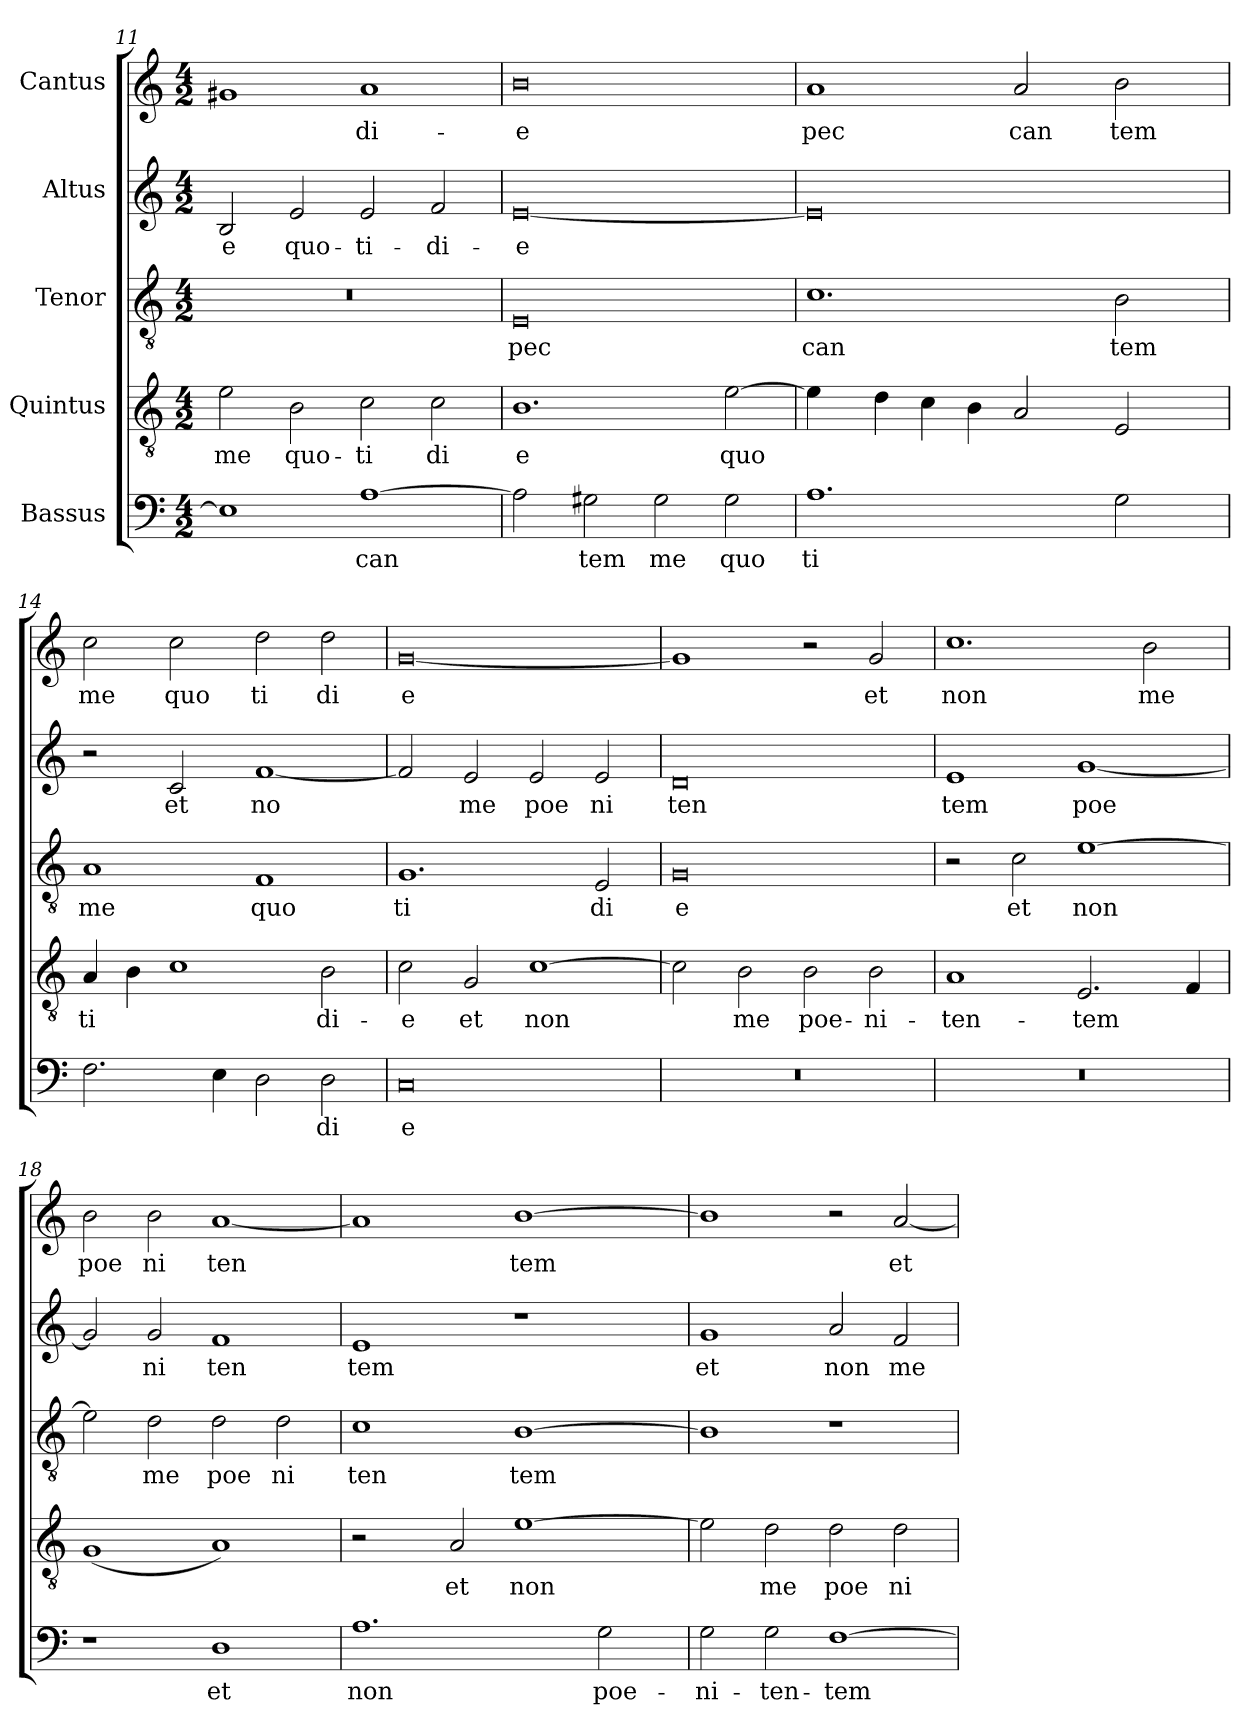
**kern	**text	**kern	**text	**kern	**text	**kern	**text	**kern	**text
*part5	*part5	*part4	*part4	*part3	*part3	*part2	*part2	*part1	*part1
*staff5	*staff5	*staff4	*staff4	*staff3	*staff3	*staff2	*staff2	*staff1	*staff1
*I"Bassus	*	*I"Quintus	*	*I"Tenor	*	*I"Altus	*	*I"Cantus	*
*clefF4	*	*clefGv2	*	*clefGv2	*	*clefG2	*	*clefG2	*
*M4/2	*	*M4/2	*	*M4/2	*	*M4/2	*	*M4/2	*
=11	=11	=11	=11	=11	=11	=11	=11	=11	=11
!	!	!	!LO:LY:b:cj	!	!	!	!LO:LY:b:cj	!	!
1E]	.	2e\	me	0r	.	2B/	-e	1g#X	.
!	!	!	!LO:LY:b:cj	!	!	!	!LO:LY:b:cj	!	!
.	.	2B\	quo-	.	.	2e/	quo-	.	.
!	!LO:LY:b:cj	!	!LO:LY:b:cj	!	!	!	!LO:LY:b:cj	!	!LO:LY:b:cj
[>1A	can	2c\	-ti	.	.	2e/	-ti-	1a	di-
!	!	!	!LO:LY:b:cj	!	!	!	!LO:LY:b:cj	!	!
.	.	2c\	di	.	.	2f/	-di-	.	.
=12	=12	=12	=12	=12	=12	=12	=12	=12	=12
!	!	!	!LO:LY:b:cj	!	!LO:LY:b:cj	!	!LO:LY:b:rj	!	!LO:LY:b:cj
2A\]	.	1.B	e	0E	pec	[>0e	-e	0b	-e
!	!LO:LY:b:cj	!	!	!	!	!	!	!	!
2G#X\	tem	.	.	.	.	.	.	.	.
!	!LO:LY:b:cj	!	!	!	!	!	!	!	!
2G#\	me	.	.	.	.	.	.	.	.
!	!LO:LY:b:cj	!	!LO:LY:b	!	!	!	!	!	!
2G#\	quo	[>2e\	quo	.	.	.	.	.	.
!!LO:LB:g=z
=13	=13	=13	=13	=13	=13	=13	=13	=13	=13
!	!LO:LY:b:cj	!	!	!	!LO:LY:b:cj	!	!	!	!LO:LY:b:cj
*^	*	*	*	*	*	*^	*	*	*
1.A	32ryy	ti	4e\]	.	1.c	can	0e]	8.ryy	.	1a	pec
.	1ryy	.	.	.	.	.	.	.	.	.	.
.	.	.	.	.	.	.	.	1ryy	.	.	.
.	.	.	4d\	.	.	.	.	.	.	.	.
.	.	.	4c\	.	.	.	.	.	.	.	.
.	.	.	4B\	.	.	.	.	.	.	.	.
!	!	!	!	!	!	!	!	!	!	!	!LO:LY:b:cj
.	.	.	2A/	.	.	.	.	.	.	2a/	can
.	2ryy	.	.	.	.	.	.	.	.	.	.
.	.	.	.	.	.	.	.	2ryy	.	.	.
!	!	!	!	!	!	!LO:LY:b:cj	!	!	!	!	!LO:LY:b:cj
2G\	.	.	2E/	.	2B\	tem	.	.	.	2b\	tem
.	4...ryy	.	.	.	.	.	.	.	.	.	.
.	.	.	.	.	.	.	.	4ryy	.	.	.
.	.	.	.	.	.	.	.	16ryy	.	.	.
=14	=14	=14	=14	=14	=14	=14	=14	=14	=14	=14	=14
!	!	!	!	!LO:LY:b:cj	!	!LO:LY:b:cj	!	!	!	!	!LO:LY:b:cj
*v	*v	*	*	*	*	*	*v	*v	*	*	*
2.F\	.	4A/	ti	1A	me	2r	.	2cc\	me
.	.	4B\	.	.	.	.	.	.	.
!	!	!	!	!	!	!	!LO:LY:b:cj	!	!LO:LY:b:cj
.	.	1c	.	.	.	2c/	et	2cc\	quo
4E\	.	.	.	.	.	.	.	.	.
!	!	!	!	!	!LO:LY:b:cj	!	!LO:LY:b:cj	!	!LO:LY:b:cj
2D\	.	.	.	1F	quo	[<1f	no	2dd\	ti
!	!LO:LY:b:cj	!	!LO:LY:b:cj	!	!	!	!	!	!LO:LY:b:cj
2D\	di	2B\	di-	.	.	.	.	2dd\	di
=15	=15	=15	=15	=15	=15	=15	=15	=15	=15
!	!LO:LY:b:cj	!	!LO:LY:b:cj	!	!LO:LY:b:cj	!	!	!	!LO:LY:b:rj
0C	e	2c\	-e	1.G	ti	2f/]	.	[<0g	e
!	!	!	!LO:LY:b:cj	!	!	!	!LO:LY:b:cj	!	!
.	.	2G/	et	.	.	2e/	me	.	.
!	!	!	!LO:LY:b:cj	!	!	!	!LO:LY:b:cj	!	!
.	.	[>1c	non	.	.	2e/	poe	.	.
!	!	!	!	!	!LO:LY:b:cj	!	!LO:LY:b:cj	!	!
.	.	.	.	2E/	di	2e/	ni	.	.
=16	=16	=16	=16	=16	=16	=16	=16	=16	=16
!	!	!	!	!	!LO:LY:b:cj	!	!LO:LY:b:cj	!	!
0r	.	2c\]	.	0G	e	0d	ten	1g]	.
!	!	!	!LO:LY:b:cj	!	!	!	!	!	!
.	.	2B\	me	.	.	.	.	.	.
!	!	!	!LO:LY:b:cj	!	!	!	!	!	!
.	.	2B\	poe-	.	.	.	.	2r	.
!	!	!	!LO:LY:b:cj	!	!	!	!	!	!LO:LY:b:cj
.	.	2B\	-ni-	.	.	.	.	2g/	et
=17	=17	=17	=17	=17	=17	=17	=17	=17	=17
!	!	!	!LO:LY:b:cj	!	!	!	!LO:LY:b:cj	!	!LO:LY:b:cj
0r	.	1A	-ten-	2r	.	1e	tem	1.cc	non
!	!	!	!	!	!LO:LY:b:cj	!	!	!	!
.	.	.	.	2c\	et	.	.	.	.
!	!	!	!LO:LY:b	!	!LO:LY:b:cj	!	!LO:LY:b:cj	!	!
.	.	2.E/	-tem	[>1e	non	[<1g	poe	.	.
!	!	!	!	!	!	!	!	!	!LO:LY:b:cj
.	.	.	.	.	.	.	.	2b\	me
.	.	4F/	.	.	.	.	.	.	.
=18	=18	=18	=18	=18	=18	=18	=18	=18	=18
!	!	!	!	!	!	!	!	!	!LO:LY:b:cj
1r	.	(<1G	.	2e\]	.	2g/]	.	2b\	poe
!	!	!	!	!	!LO:LY:b:cj	!	!LO:LY:b:cj	!	!LO:LY:b:cj
.	.	.	.	2d\	me	2g/	ni	2b\	ni
!	!LO:LY:b:cj	!	!	!	!LO:LY:b:cj	!	!LO:LY:b:cj	!	!LO:LY:b:cj
1D	et	1A)	.	2d\	poe	1f	ten	[>1a	ten
!	!	!	!	!	!LO:LY:b:cj	!	!	!	!
.	.	.	.	2d\	ni	.	.	.	.
!!LO:PB:g=z
=19	=19	=19	=19	=19	=19	=19	=19	=19	=19
!	!LO:LY:b:cj	!	!	!	!LO:LY:b:cj	!	!LO:LY:b:cj	!	!
*	*	*	*	*	*	*	*	*^	*
1.A	non	2r	.	1c	ten	1e	tem	1a]	4ryy	.
.	.	.	.	.	.	.	.	.	16.ryy	.
.	.	.	.	.	.	.	.	.	1ryy	.
!	!	!	!LO:LY:b:cj	!	!	!	!	!	!	!
.	.	2A/	et	.	.	.	.	.	.	.
!	!	!	!LO:LY:b:cj	!	!LO:LY:b:cj	!	!	!	!	!LO:LY:b:cj
.	.	[>1e	non	[>1B	tem	1r	.	[>1b	.	tem
.	.	.	.	.	.	.	.	.	2ryy	.
!	!LO:LY:b:cj	!	!	!	!	!	!	!	!	!
2G\	poe-	.	.	.	.	.	.	.	.	.
.	.	.	.	.	.	.	.	.	8ryy	.
.	.	.	.	.	.	.	.	.	32ryy	.
=20	=20	=20	=20	=20	=20	=20	=20	=20	=20	=20
!	!LO:LY:b:cj	!	!	!	!	!	!LO:LY:b:cj	!	!	!
*	*	*	*	*	*	*	*	*v	*v	*
2G\	-ni-	2e\]	.	1B]	.	1g	et	1b]	.
!	!LO:LY:b:cj	!	!LO:LY:b:cj	!	!	!	!	!	!
2G\	-ten-	2d\	me	.	.	.	.	.	.
!	!LO:LY:b:cj	!	!LO:LY:b:cj	!	!	!	!LO:LY:b:cj	!	!
[>1F	-tem	2d\	poe	1r	.	2a/	non	2r	.
!	!	!	!LO:LY:b:cj	!	!	!	!LO:LY:b:cj	!	!LO:LY:b:cj
.	.	2d\	ni	.	.	2f/	me	[<2a/	et
=	=	=	=	=	=	=	=	=	=
*-	*-	*-	*-	*-	*-	*-	*-	*-	*-
